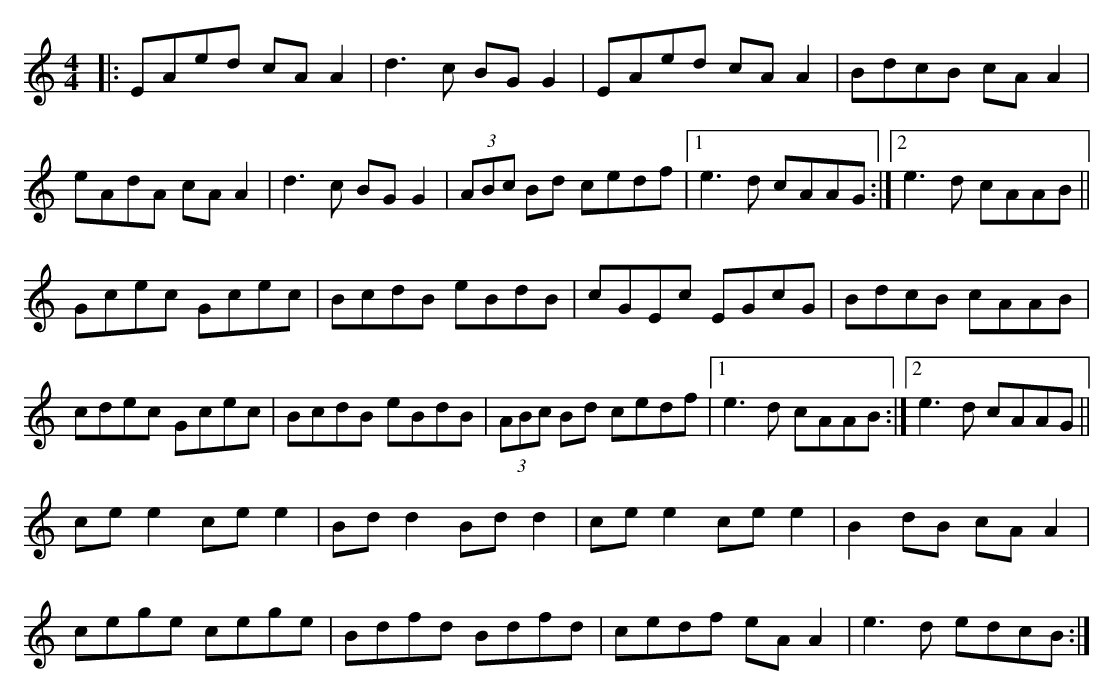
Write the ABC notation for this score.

X:1
M:4/4
K:Amin
|:EAed cA A2|d3c BG G2|EAed cA A2|BdcB cA A2|
eAdA cA A2|d3c BG G2|(3ABc Bd cedf|1 e3d cAAG:|2 e3d cAAB||
Gcec Gcec|BcdB eBdB|cGEc EGcG|BdcB cAAB|
cdec Gcec|BcdB eBdB|(3ABc Bd cedf|1 e3d cAAB:|2 e3d cAAG||
ce e2 ce e2|Bd d2 Bd d2|ce e2 ce e2|B2dB cA A2|
cege cege|Bdfd Bdfd|cedf eA A2|e3d edcB:|
